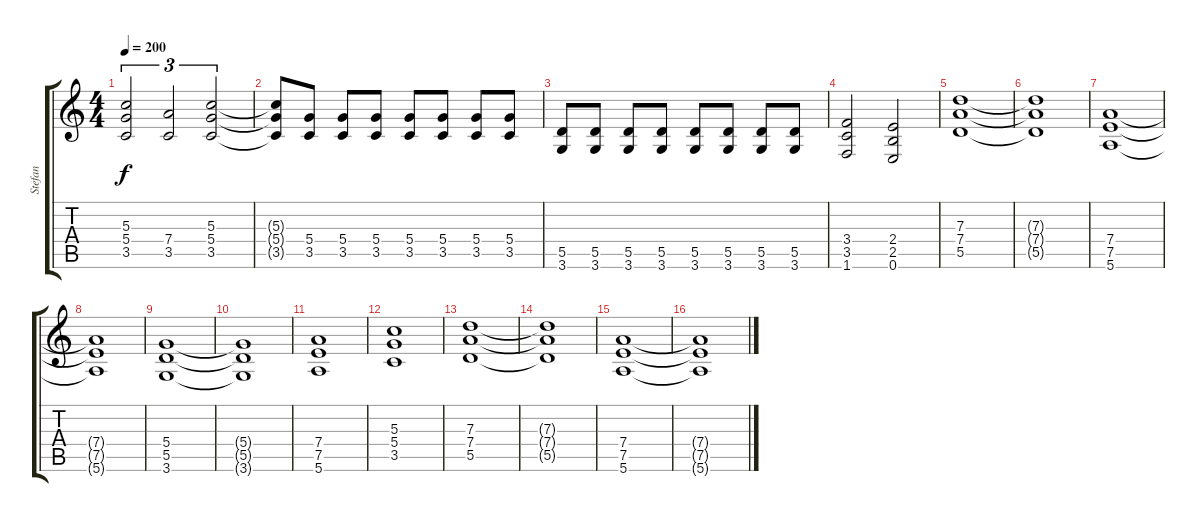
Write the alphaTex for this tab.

\track ("Stefan" "Stefan") {instrument distortionguitar}
\staff {score tabs}
\tuning (E4 B3 G3 D3 A2 E2) {hide}
\ts (4 4)
\tempo 200
\clef g2
\ks c
(5.3 5.4 3.5).2{tu (3 2) dy f} (7.4 3.5).2{tu (3 2)} (5.3 5.4 3.5).2{tu (3 2)} |
(5.3{t} 5.4{t} 3.5{t}).8 (5.4 3.5).8 (5.4 3.5).8 (5.4 3.5).8 (5.4 3.5).8 (5.4 3.5).8 (5.4 3.5).8 (5.4 3.5).8 |
(5.5 3.6).8 (5.5 3.6).8 (5.5 3.6).8 (5.5 3.6).8 (5.5 3.6).8 (5.5 3.6).8 (5.5 3.6).8 (5.5 3.6).8 |
(3.4 3.5 1.6).2 (2.4 2.5 0.6).2 |
(7.3 7.4 5.5).1 |
(7.3{t} 7.4{t} 5.5{t}).1 |
(7.4 7.5 5.6).1 |
(7.4{t} 7.5{t} 5.6{t}).1 |
(5.4 5.5 3.6).1 |
(5.4{t} 5.5{t} 3.6{t}).1 |
(7.4 7.5 5.6).1 |
(5.3 5.4 3.5).1 |
(7.3 7.4 5.5).1 |
(7.3{t} 7.4{t} 5.5{t}).1 |
(7.4 7.5 5.6).1 |
(7.4{t} 7.5{t} 5.6{t}).1
